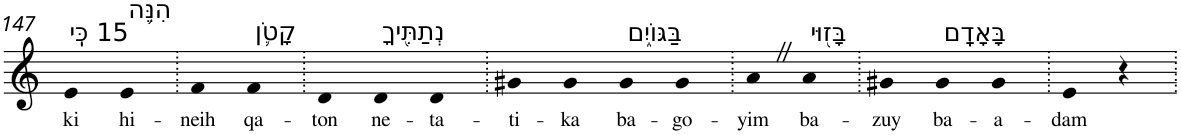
**kern	**text
*part1	*part1
*staff1	*staff1
*I"Piano	*
*I'Pno	*
!!LO:PB:g=z
*clefG2	*
*k[]	*
=147	=147
!LO:TX:a:t=15 כִּֽי	!
!	!LO:LY:b
4e	ki
!LO:TX:a:t=הִנֵּ֥ה	!
!	!LO:LY:b
4e	hi-
=148.	=148.
!	!LO:LY:b
4f	-neih
!LO:TX:a:t=קָטֹ֛ן	!
!	!LO:LY:b
4f	qa-
=149.	=149.
!	!LO:LY:b
4d	-ton
!LO:TX:a:t=נְתַתִּ֖יךָ	!
!	!LO:LY:b
4d	ne-
!	!LO:LY:b
4d	-ta-
=150.	=150.
!	!LO:LY:b
4g#X	-ti-
!	!LO:LY:b
4g#	-ka
!LO:TX:a:t=בַּגּוֹיִ֑ם	!
!	!LO:LY:b
4g#	ba-
!	!LO:LY:b
4g#	-go-
=151.	=151.
!	!LO:LY:b
4aZ	-yim
!LO:TX:a:t=בָּז֖וּי	!
!	!LO:LY:b
4a	ba-
=152.	=152.
!	!LO:LY:b
4g#X	-zuy
!LO:TX:a:t=בָּאָדָֽם	!
!	!LO:LY:b
4g#	ba-
!	!LO:LY:b
4g#	-a-
=153.	=153.
!	!LO:LY:b
4e	-dam
4r	.
=.	=.
*-	*-
